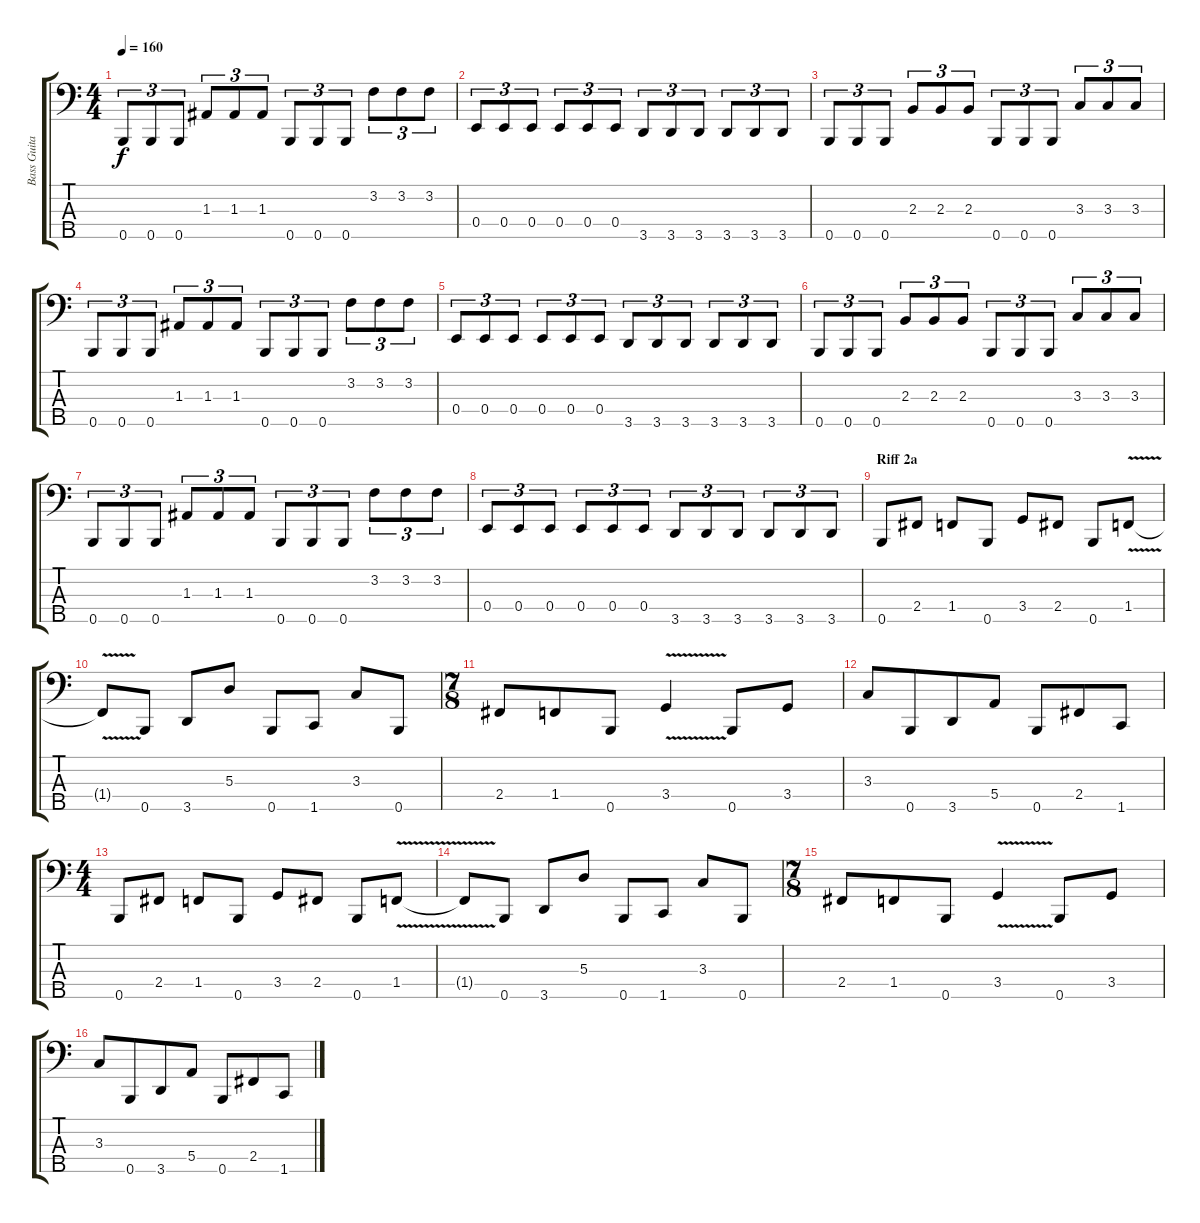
\track ("Bass Guitar" "Bass Guita") {instrument electricbasspick}
\staff {score tabs}
\tuning (G2 D2 A1 E1 B0) {hide}
\ts (4 4)
\tempo 160
\clef f4
\ks c
0.5.8{tu (3 2) dy f} 0.5.8{tu (3 2)} 0.5.8{tu (3 2)} 1.3.8{tu (3 2)} 1.3.8{tu (3 2)} 1.3.8{tu (3 2)} 0.5.8{tu (3 2)} 0.5.8{tu (3 2)} 0.5.8{tu (3 2)} 3.2.8{tu (3 2)} 3.2.8{tu (3 2)} 3.2.8{tu (3 2)} |
0.4.8{tu (3 2)} 0.4.8{tu (3 2)} 0.4.8{tu (3 2)} 0.4.8{tu (3 2)} 0.4.8{tu (3 2)} 0.4.8{tu (3 2)} 3.5.8{tu (3 2)} 3.5.8{tu (3 2)} 3.5.8{tu (3 2)} 3.5.8{tu (3 2)} 3.5.8{tu (3 2)} 3.5.8{tu (3 2)} |
0.5.8{tu (3 2)} 0.5.8{tu (3 2)} 0.5.8{tu (3 2)} 2.3.8{tu (3 2)} 2.3.8{tu (3 2)} 2.3.8{tu (3 2)} 0.5.8{tu (3 2)} 0.5.8{tu (3 2)} 0.5.8{tu (3 2)} 3.3.8{tu (3 2)} 3.3.8{tu (3 2)} 3.3.8{tu (3 2)} |
0.5.8{tu (3 2)} 0.5.8{tu (3 2)} 0.5.8{tu (3 2)} 1.3.8{tu (3 2)} 1.3.8{tu (3 2)} 1.3.8{tu (3 2)} 0.5.8{tu (3 2)} 0.5.8{tu (3 2)} 0.5.8{tu (3 2)} 3.2.8{tu (3 2)} 3.2.8{tu (3 2)} 3.2.8{tu (3 2)} |
0.4.8{tu (3 2)} 0.4.8{tu (3 2)} 0.4.8{tu (3 2)} 0.4.8{tu (3 2)} 0.4.8{tu (3 2)} 0.4.8{tu (3 2)} 3.5.8{tu (3 2)} 3.5.8{tu (3 2)} 3.5.8{tu (3 2)} 3.5.8{tu (3 2)} 3.5.8{tu (3 2)} 3.5.8{tu (3 2)} |
0.5.8{tu (3 2)} 0.5.8{tu (3 2)} 0.5.8{tu (3 2)} 2.3.8{tu (3 2)} 2.3.8{tu (3 2)} 2.3.8{tu (3 2)} 0.5.8{tu (3 2)} 0.5.8{tu (3 2)} 0.5.8{tu (3 2)} 3.3.8{tu (3 2)} 3.3.8{tu (3 2)} 3.3.8{tu (3 2)} |
0.5.8{tu (3 2)} 0.5.8{tu (3 2)} 0.5.8{tu (3 2)} 1.3.8{tu (3 2)} 1.3.8{tu (3 2)} 1.3.8{tu (3 2)} 0.5.8{tu (3 2)} 0.5.8{tu (3 2)} 0.5.8{tu (3 2)} 3.2.8{tu (3 2)} 3.2.8{tu (3 2)} 3.2.8{tu (3 2)} |
0.4.8{tu (3 2)} 0.4.8{tu (3 2)} 0.4.8{tu (3 2)} 0.4.8{tu (3 2)} 0.4.8{tu (3 2)} 0.4.8{tu (3 2)} 3.5.8{tu (3 2)} 3.5.8{tu (3 2)} 3.5.8{tu (3 2)} 3.5.8{tu (3 2)} 3.5.8{tu (3 2)} 3.5.8{tu (3 2)} |
\section ("" "Riff 2a")
0.5.8 2.4.8 1.4.8 0.5.8 3.4.8 2.4.8 0.5.8 1.4{v}.8 |
1.4{t}.8 0.5.8 3.5.8 5.3.8 0.5.8 1.5.8 3.3.8 0.5.8 |
\ts (7 8)
2.4.8 1.4.8 0.5.8 3.4{v}.4 0.5.8 3.4.8 |
3.3.8 0.5.8 3.5.8 5.4.8 0.5.8 2.4.8 1.5.8 |
\ts (4 4)
0.5.8 2.4.8 1.4.8 0.5.8 3.4.8 2.4.8 0.5.8 1.4{v}.8 |
1.4{t}.8 0.5.8 3.5.8 5.3.8 0.5.8 1.5.8 3.3.8 0.5.8 |
\ts (7 8)
2.4.8 1.4.8 0.5.8 3.4{v}.4 0.5.8 3.4.8 |
3.3.8 0.5.8 3.5.8 5.4.8 0.5.8 2.4.8 1.5.8
